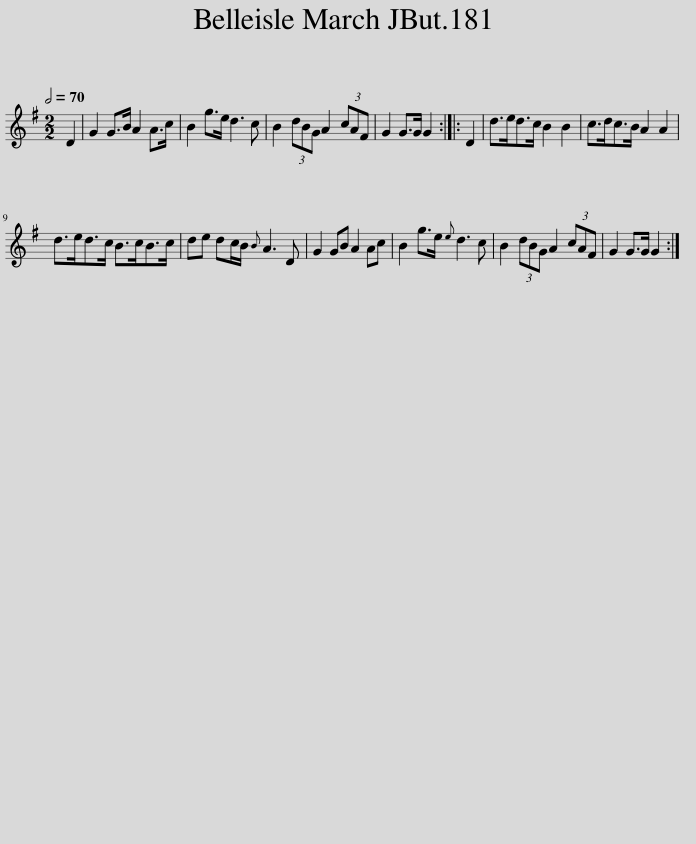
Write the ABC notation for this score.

X:1
L:1/8
Q:1/2=70
M:2/2
I:linebreak $
K:G
V:1 treble
V:1
 D2 | G2 G>B A2 A>c | B2 g>e d3 c | B2 (3dBG A2 (3cAF | G2 G>G G2 :: %5
 D2 | d>ed>c B2 B2 | c>dc>B A2 A2 |$ d>ed>c B>cB>c | de dc/B/{B} A3 D | %10
 G2 GB A2 Ac | B2 g>e{e} d3 c | B2 (3dBG A2 (3cAF | G2 G>G G2 :| %14
